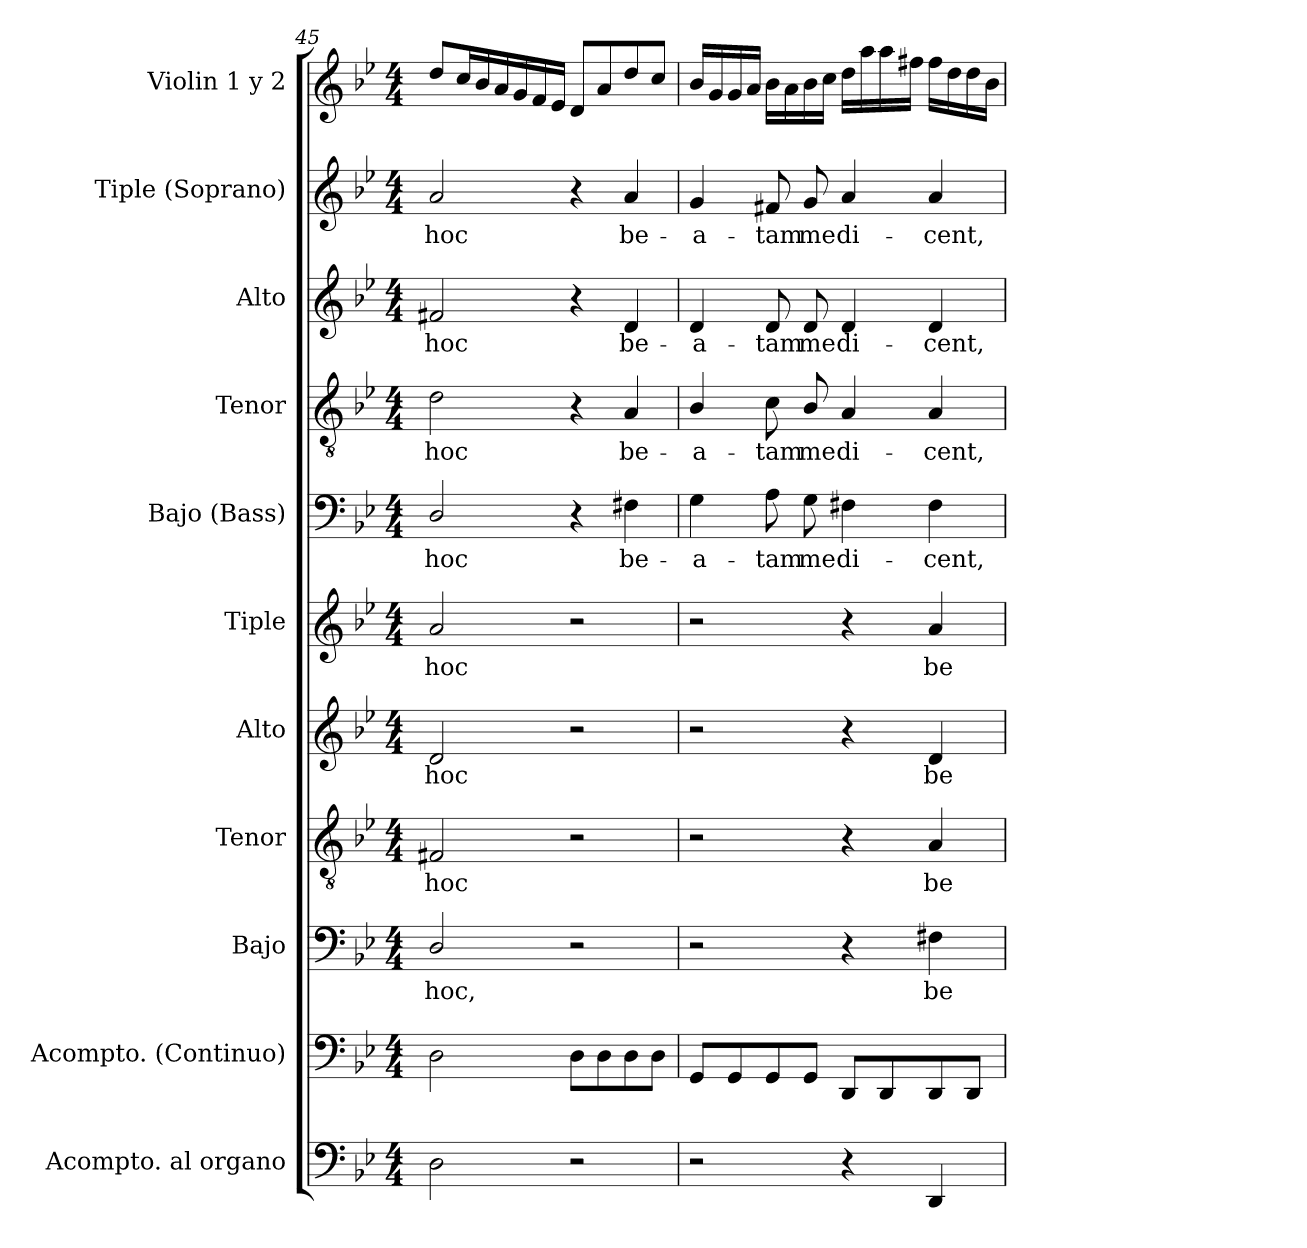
**kern	**kern	**kern	**text	**kern	**text	**kern	**text	**kern	**text	**kern	**text	**kern	**text	**kern	**text	**kern	**text	**kern
*part11	*part10	*part9	*part9	*part8	*part8	*part7	*part7	*part6	*part6	*part5	*part5	*part4	*part4	*part3	*part3	*part2	*part2	*part1
*staff11	*staff10	*staff9	*staff9	*staff8	*staff8	*staff7	*staff7	*staff6	*staff6	*staff5	*staff5	*staff4	*staff4	*staff3	*staff3	*staff2	*staff2	*staff1
*I"Acompto. al organo	*I"Acompto. (Continuo)	*I"Bajo	*	*I"Tenor	*	*I"Alto	*	*I"Tiple	*	*I"Bajo (Bass)	*	*I"Tenor	*	*I"Alto	*	*I"Tiple (Soprano)	*	*I"Violin  1 y 2
*I'Org.	*I'Cont.	*I'B.	*	*I'T.	*	*I'A.	*	*	*	*I'B.	*	*I'T.	*	*I'A.	*	*I'S.	*	*
!!LO:PB:g=z
*clefF4	*clefF4	*clefF4	*	*clefGv2	*	*clefG2	*	*clefG2	*	*clefF4	*	*clefGv2	*	*clefG2	*	*clefG2	*	*clefG2
*	*	*	*	*ITrd7c12	*	*	*	*	*	*	*	*ITrd7c12	*	*	*	*	*	*
*k[b-e-]	*k[b-e-]	*k[b-e-]	*	*k[b-e-]	*	*k[b-e-]	*	*k[b-e-]	*	*k[b-e-]	*	*k[b-e-]	*	*k[b-e-]	*	*k[b-e-]	*	*k[b-e-]
*B-:	*B-:	*B-:	*	*B-:	*	*B-:	*	*B-:	*	*B-:	*	*B-:	*	*B-:	*	*B-:	*	*B-:
*M4/4	*M4/4	*M4/4	*	*M4/4	*	*M4/4	*	*M4/4	*	*M4/4	*	*M4/4	*	*M4/4	*	*M4/4	*	*M4/4
=45	=45	=45	=45	=45	=45	=45	=45	=45	=45	=45	=45	=45	=45	=45	=45	=45	=45	=45
!	!	!	!LO:LY:b:color=#000000	!	!	!	!	!	!	!	!	!	!	!	!	!	!	!
!	!	!	!	!	!LO:LY:b:color=#000000	!	!	!	!	!	!	!	!	!	!	!	!	!
!	!	!	!	!	!	!	!LO:LY:b:color=#000000	!	!	!	!	!	!	!	!	!	!	!
!	!	!	!	!	!	!	!	!	!LO:LY:b:color=#000000	!	!	!	!	!	!	!	!	!
!	!	!	!	!	!	!	!	!	!	!	!LO:LY:b:color=#000000	!	!	!	!	!	!	!
!	!	!	!	!	!	!	!	!	!	!	!	!	!LO:LY:b:color=#000000	!	!	!	!	!
!	!	!	!	!	!	!	!	!	!	!	!	!	!	!	!LO:LY:b:color=#000000	!	!	!
!	!	!	!	!	!	!	!	!	!	!	!	!	!	!	!	!	!LO:LY:b:color=#000000	!
2Di\	2Di\	2Di/	hoc,	2FF#Xi/	hoc	2di/	hoc	2ai/	hoc	2Di/	hoc	2Di\	hoc	2f#Xi/	hoc	2ai/	hoc	8ddi/L
.	.	.	.	.	.	.	.	.	.	.	.	.	.	.	.	.	.	16cci/L
.	.	.	.	.	.	.	.	.	.	.	.	.	.	.	.	.	.	16b-i/
.	.	.	.	.	.	.	.	.	.	.	.	.	.	.	.	.	.	16ai/
.	.	.	.	.	.	.	.	.	.	.	.	.	.	.	.	.	.	16gi/
.	.	.	.	.	.	.	.	.	.	.	.	.	.	.	.	.	.	16fi/
.	.	.	.	.	.	.	.	.	.	.	.	.	.	.	.	.	.	16e-i/JJ
2r	8Di\L	2r	.	2r	.	2r	.	2r	.	4r	.	4r	.	4r	.	4r	.	8di/L
.	8Di\	.	.	.	.	.	.	.	.	.	.	.	.	.	.	.	.	8ai/
!	!	!	!	!	!	!	!	!	!	!	!LO:LY:b:color=#000000	!	!	!	!	!	!	!
!	!	!	!	!	!	!	!	!	!	!	!	!	!LO:LY:b:color=#000000	!	!	!	!	!
!	!	!	!	!	!	!	!	!	!	!	!	!	!	!	!LO:LY:b:color=#000000	!	!	!
!	!	!	!	!	!	!	!	!	!	!	!	!	!	!	!	!	!LO:LY:b:color=#000000	!
.	8Di\	.	.	.	.	.	.	.	.	4F#Xi\	be-	4AAi/	be-	4di/	be-	4ai/	be-	8ddi/
.	8Di\J	.	.	.	.	.	.	.	.	.	.	.	.	.	.	.	.	8cci/J
=46	=46	=46	=46	=46	=46	=46	=46	=46	=46	=46	=46	=46	=46	=46	=46	=46	=46	=46
!	!	!	!	!	!	!	!	!	!	!	!LO:LY:b:color=#000000	!	!	!	!	!	!	!
!	!	!	!	!	!	!	!	!	!	!	!	!	!LO:LY:b:color=#000000	!	!	!	!	!
!	!	!	!	!	!	!	!	!	!	!	!	!	!	!	!LO:LY:b:color=#000000	!	!	!
!	!	!	!	!	!	!	!	!	!	!	!	!	!	!	!	!	!LO:LY:b:color=#000000	!
2r	8GGi/L	2r	.	2r	.	2r	.	2r	.	4Gi\	-a-	4BB-i/	-a-	4di/	-a-	4gi/	-a-	16b-i/LL
.	.	.	.	.	.	.	.	.	.	.	.	.	.	.	.	.	.	16gi/
.	8GGi/	.	.	.	.	.	.	.	.	.	.	.	.	.	.	.	.	16gi/
.	.	.	.	.	.	.	.	.	.	.	.	.	.	.	.	.	.	16ai/JJ
!	!	!	!	!	!	!	!	!	!	!	!LO:LY:b:color=#000000	!	!	!	!	!	!	!
!	!	!	!	!	!	!	!	!	!	!	!	!	!LO:LY:b:color=#000000	!	!	!	!	!
!	!	!	!	!	!	!	!	!	!	!	!	!	!	!	!LO:LY:b:color=#000000	!	!	!
!	!	!	!	!	!	!	!	!	!	!	!	!	!	!	!	!	!LO:LY:b:color=#000000	!
.	8GGi/	.	.	.	.	.	.	.	.	8Ai\	-tam	8Ci\	-tam	8di/	-tam	8f#Xi/	-tam	16b-i\LL
.	.	.	.	.	.	.	.	.	.	.	.	.	.	.	.	.	.	16ai\
!	!	!	!	!	!	!	!	!	!	!	!LO:LY:b:color=#000000	!	!	!	!	!	!	!
!	!	!	!	!	!	!	!	!	!	!	!	!	!LO:LY:b:color=#000000	!	!	!	!	!
!	!	!	!	!	!	!	!	!	!	!	!	!	!	!	!LO:LY:b:color=#000000	!	!	!
!	!	!	!	!	!	!	!	!	!	!	!	!	!	!	!	!	!LO:LY:b:color=#000000	!
.	8GGi/J	.	.	.	.	.	.	.	.	8Gi\	me	8BB-i/	me	8di/	me	8gi/	me	16b-i\
.	.	.	.	.	.	.	.	.	.	.	.	.	.	.	.	.	.	16cci\JJ
!	!	!	!	!	!	!	!	!	!	!	!LO:LY:b:color=#000000	!	!	!	!	!	!	!
!	!	!	!	!	!	!	!	!	!	!	!	!	!LO:LY:b:color=#000000	!	!	!	!	!
!	!	!	!	!	!	!	!	!	!	!	!	!	!	!	!LO:LY:b:color=#000000	!	!	!
!	!	!	!	!	!	!	!	!	!	!	!	!	!	!	!	!	!LO:LY:b:color=#000000	!
4r	8DDi/L	4r	.	4r	.	4r	.	4r	.	4F#Xi\	di-	4AAi/	di-	4di/	di-	4ai/	di-	16ddi\LL
.	.	.	.	.	.	.	.	.	.	.	.	.	.	.	.	.	.	16aai\
.	8DDi/	.	.	.	.	.	.	.	.	.	.	.	.	.	.	.	.	16aai\
.	.	.	.	.	.	.	.	.	.	.	.	.	.	.	.	.	.	16ff#Xi\JJ
!	!	!	!LO:LY:b:color=#000000	!	!	!	!	!	!	!	!	!	!	!	!	!	!	!
!	!	!	!	!	!LO:LY:b:color=#000000	!	!	!	!	!	!	!	!	!	!	!	!	!
!	!	!	!	!	!	!	!LO:LY:b:color=#000000	!	!	!	!	!	!	!	!	!	!	!
!	!	!	!	!	!	!	!	!	!LO:LY:b:color=#000000	!	!	!	!	!	!	!	!	!
!	!	!	!	!	!	!	!	!	!	!	!LO:LY:b:color=#000000	!	!	!	!	!	!	!
!	!	!	!	!	!	!	!	!	!	!	!	!	!LO:LY:b:color=#000000	!	!	!	!	!
!	!	!	!	!	!	!	!	!	!	!	!	!	!	!	!LO:LY:b:color=#000000	!	!	!
!	!	!	!	!	!	!	!	!	!	!	!	!	!	!	!	!	!LO:LY:b:color=#000000	!
4DDi/	8DDi/	4F#Xi\	be-	4AAi/	be-	4di/	be-	4ai/	be-	4F#i\	-cent,	4AAi/	-cent,	4di/	-cent,	4ai/	-cent,	16ff#i\LL
.	.	.	.	.	.	.	.	.	.	.	.	.	.	.	.	.	.	16ddi\
.	8DDi/J	.	.	.	.	.	.	.	.	.	.	.	.	.	.	.	.	16ddi\
.	.	.	.	.	.	.	.	.	.	.	.	.	.	.	.	.	.	16b-i\JJ
=	=	=	=	=	=	=	=	=	=	=	=	=	=	=	=	=	=	=
*-	*-	*-	*-	*-	*-	*-	*-	*-	*-	*-	*-	*-	*-	*-	*-	*-	*-	*-
